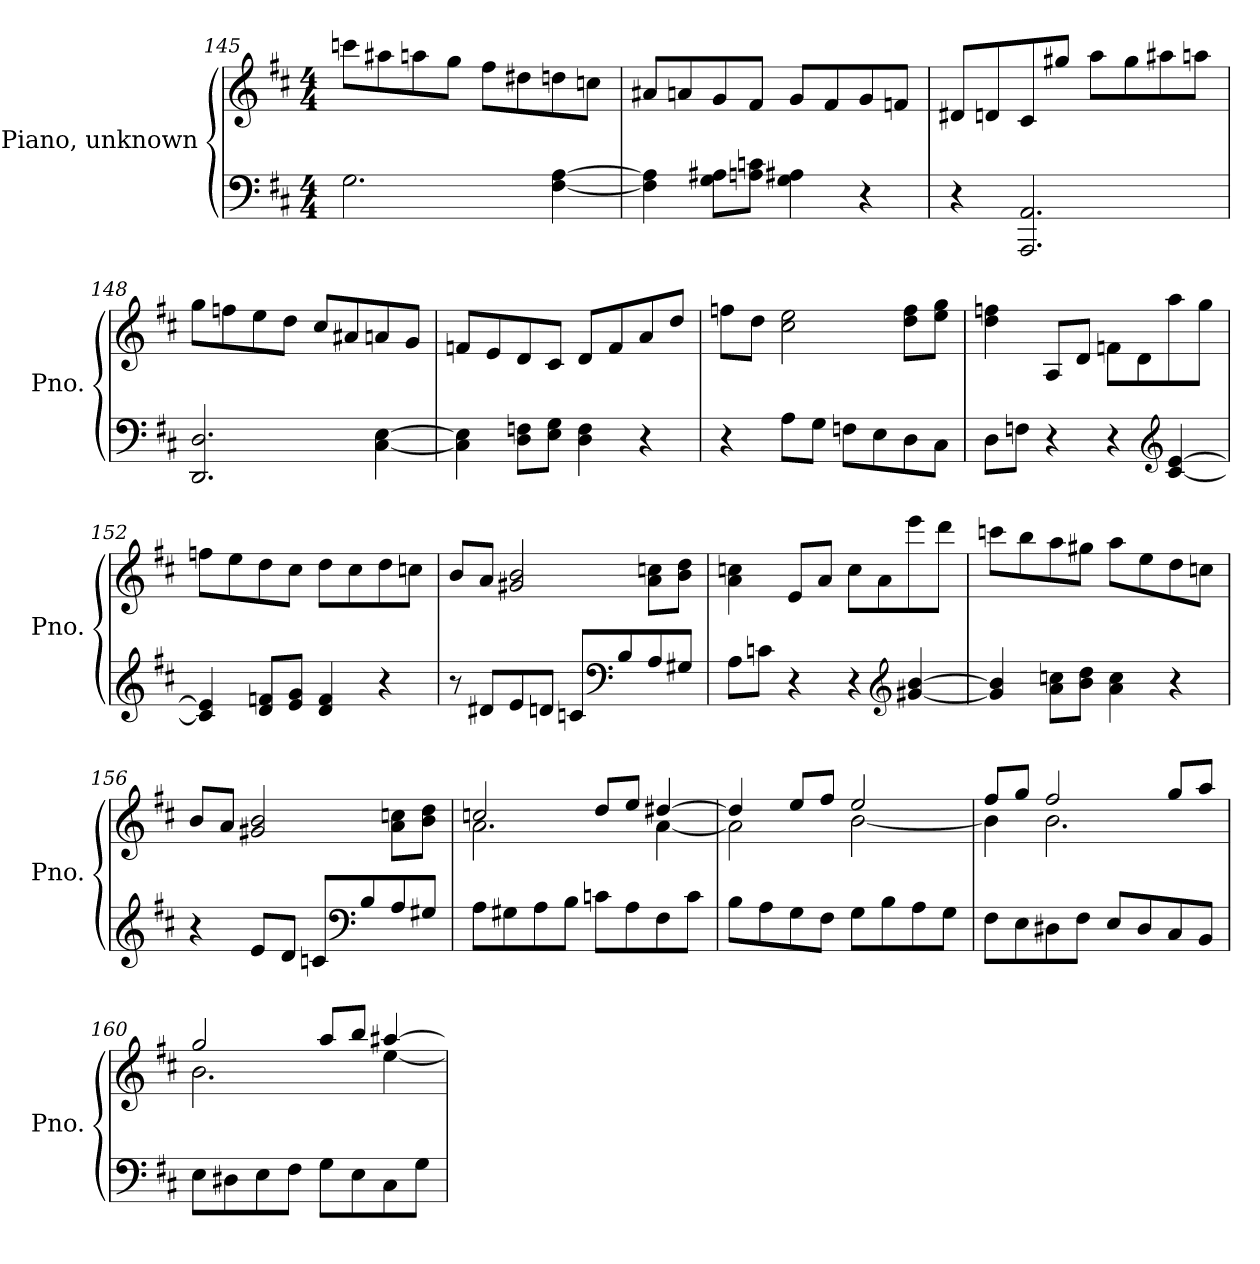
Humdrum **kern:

**kern	**kern
*part1	*part1
*staff2	*staff1
*I"Piano, unknown	*
*I'Pno.	*
*clefF4	*clefG2
*k[f#c#]	*k[f#c#]
*M4/4	*M4/4
=145	=145
2.G\	8cccn\L
.	8aa#X\
.	8aan\
.	8gg\J
.	8ff#\L
.	8dd#X\
[4F#\ [4A\	8ddn\
.	8ccn\J
!!LO:LB:g=z
=146	=146
4F#\] 4A\]	8a#X/L
.	8an/
8G\ 8A#X\L	8g/
8An\ 8cn\J	8f#/J
4G\ 4A#X\	8g/L
.	8f#/
4r	8g/
.	8fn/J
=147	=147
4r	8d#X/L
.	8dn/
2.AAA/ 2.AA/	8c#/
.	8gg#X/J
.	8aa\L
.	8gg#\
.	8aa#X\
.	8aan\J
=148	=148
2.DD/ 2.D/	8gg\L
.	8ffn\
.	8ee\
.	8dd\J
.	8cc#/L
.	8a#X/
[4C#\ [4E\	8an/
.	8g/J
=149	=149
4C#\] 4E\]	8fn/L
.	8e/
8D\ 8Fn\L	8d/
8E\ 8G\J	8c#/J
4D\ 4F\	8d/L
.	8f/
4r	8a/
.	8dd/J
!!LO:PB:g=z
=150	=150
4r	8ffn\L
.	8dd\J
8A\L	2cc#\ 2ee\
8G\J	.
8Fn\L	.
8E\	.
8D\	8dd\ 8ff\L
8C#\J	8ee\ 8gg\J
=151	=151
8D\L	4dd\ 4ffn\
8Fn\J	.
4r	8A/L
.	8d/J
4r	8fn\L
.	8d\
*clefG2	*
[4c#/ [4e/	8aa\
.	8gg\J
=152	=152
4c#/] 4e/]	8ffn\L
.	8ee\
8d/ 8fn/L	8dd\
8e/ 8g/J	8cc#\J
4d/ 4f/	8dd\L
.	8cc#\
4r	8dd\
.	8ccn\J
=153	=153
8r	8b/L
8d#X/L	8a/J
8e/	2g#X/ 2b/
8dn/J	.
8cn/L	.
*clefF4	*
8B/	.
8A/	8a\ 8ccn\L
8G#X/J	8b\ 8dd\J
!!LO:LB:g=z
=154	=154
8A\L	4a\ 4ccn\
8cn\J	.
4r	8e/L
.	8a/J
4r	8cc\L
.	8a\
*clefG2	*
[4g#X/ [4b/	8eee\
.	8ddd\J
=155	=155
4g#/] 4b/]	8cccn\L
.	8bb\
8a\ 8ccn\L	8aa\
8b\ 8dd\J	8gg#X\J
4a\ 4cc\	8aa\L
.	8ee\
4r	8dd\
.	8ccn\J
=156	=156
4r	8b/L
.	8a/J
8e/L	2g#X/ 2b/
8d/J	.
8cn/L	.
*clefF4	*
8B/	.
8A/	8a\ 8ccn\L
8G#X/J	8b\ 8dd\J
!!LO:LB:g=z
=157	=157
*	*^
8A\L	2ccn/	2.a\
8G#X\	.	.
8A\	.	.
8B\J	.	.
8cn\L	8dd/L	.
8A\	8ee/J	.
8F#\	[4dd#X/	[4a\
8c\J	.	.
=158	=158	=158
8B\L	4dd#/]	2a\]
8A\	.	.
8G\	8ee/L	.
8F#\J	8ff#/J	.
8G\L	2ee/	[2b\
8B\	.	.
8A\	.	.
8G\J	.	.
=159	=159	=159
8F#\L	8ff#/L	4b\]
8E\	8gg/J	.
8D#X\	2ff#/	2.b\
8F#\J	.	.
8E/L	.	.
8D#/	.	.
8C#/	8gg/L	.
8BB/J	8aa/J	.
=160	=160	=160
8E\L	2gg/	2.b\
8D#X\	.	.
8E\	.	.
8F#\J	.	.
8G\L	8aa/L	.
8E\	8bb/J	.
8C#\	[4aa#X/	[4ee\
8G\J	.	.
*	*v	*v
=	=
*-	*-
